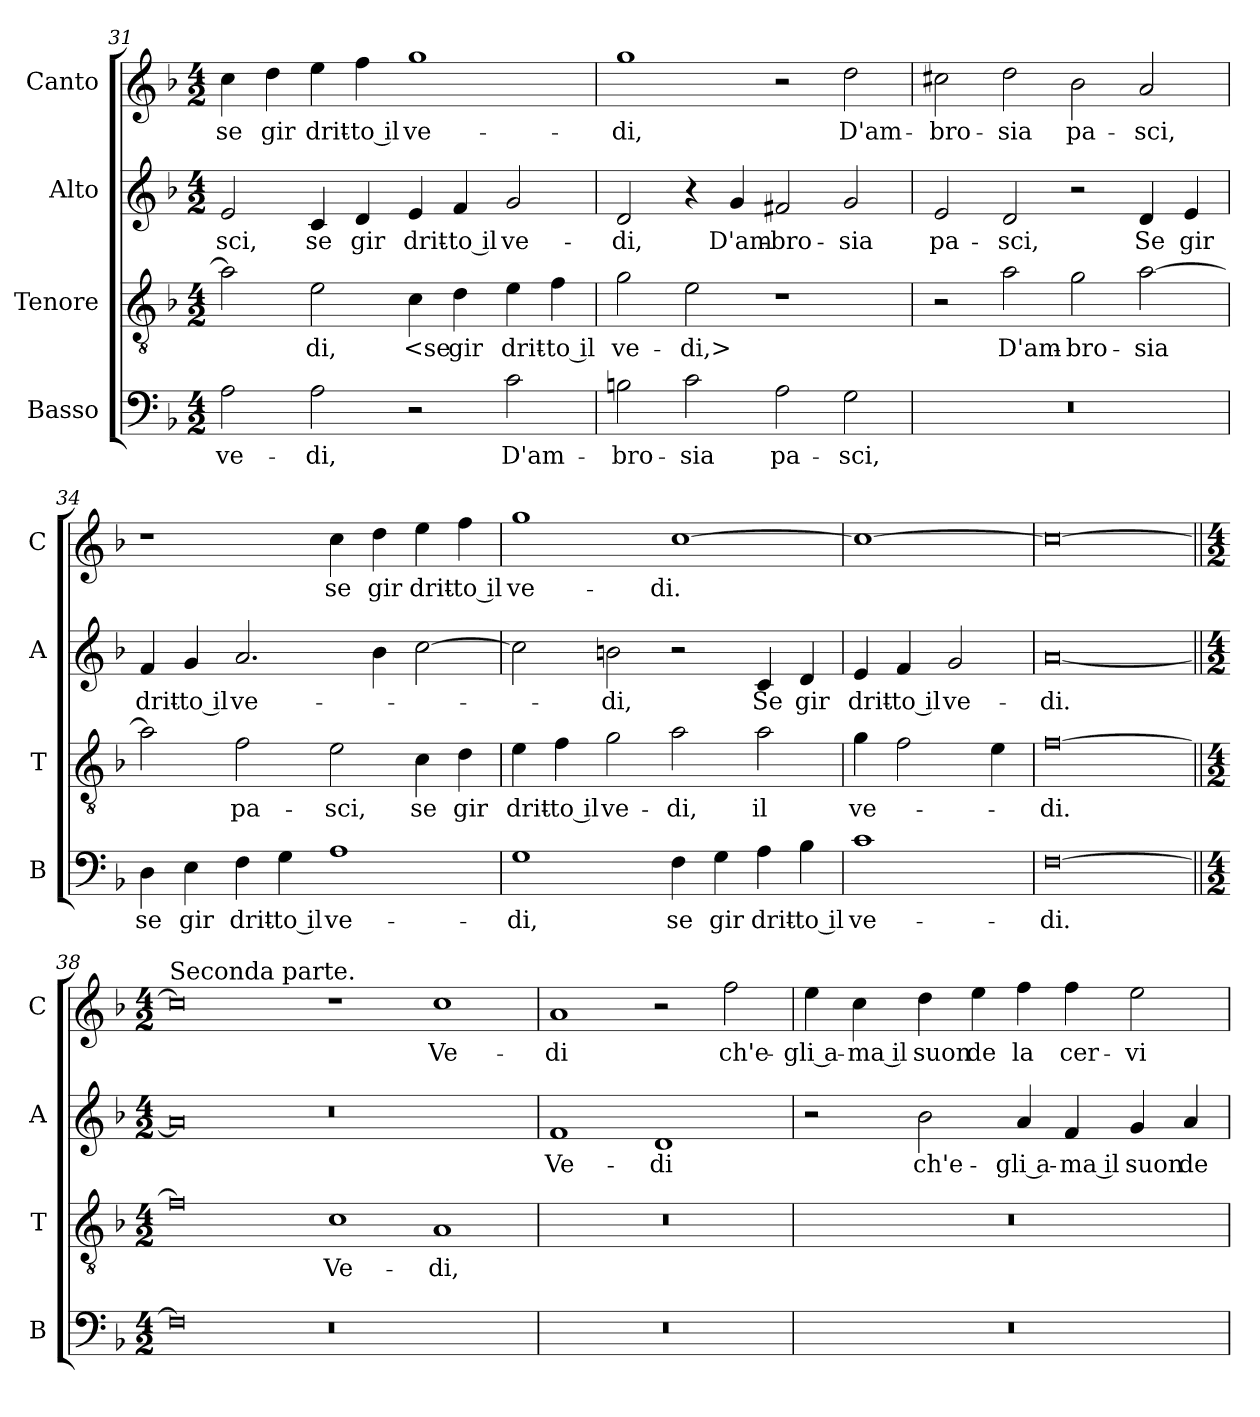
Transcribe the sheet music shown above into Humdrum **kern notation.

**kern	**text	**kern	**text	**kern	**text	**kern	**text
*part4	*part4	*part3	*part3	*part2	*part2	*part1	*part1
*staff4	*staff4	*staff3	*staff3	*staff2	*staff2	*staff1	*staff1
*I"Basso	*	*I"Tenore	*	*I"Alto	*	*I"Canto	*
*I'B	*	*I'T	*	*I'A	*	*I'C	*
*clefF4	*	*clefGv2	*	*clefG2	*	*clefG2	*
*k[b-]	*	*k[b-]	*	*k[b-]	*	*k[b-]	*
*F:	*	*F:	*	*F:	*	*F:	*
*M4/2	*	*M4/2	*	*M4/2	*	*M4/2	*
=31	=31	=31	=31	=31	=31	=31	=31
2A	ve-	2a]	.	2e	-sci,	4cc	se
.	.	.	.	.	.	4dd	gir
2A	-di,	2e	-di,	4c	se	4ee	drit-
.	.	.	.	4d	gir	4ff	-to il
2r	.	4c	<se	4e	drit-	1gg	ve-
.	.	4d	gir	4f	-to il	.	.
2c	D'am-	4e	drit-	2g	ve-	.	.
.	.	4f	-to il	.	.	.	.
=32	=32	=32	=32	=32	=32	=32	=32
2Bn	-bro-	2g	ve-	2d	-di,	1gg	-di,
2c	-sia	2e	-di,>	4r	.	.	.
.	.	.	.	4g	D'am-	.	.
2A	pa-	1r	.	2f#X	-bro-	2r	.
2G	-sci,	.	.	2g	-sia	2dd	D'am-
=33	=33	=33	=33	=33	=33	=33	=33
0r	.	2r	.	2e	pa-	2cc#X	-bro-
.	.	2a	D'am-	2d	-sci,	2dd	-sia
.	.	2g	-bro-	2r	.	2b-	pa-
.	.	[2a	-sia	4d	Se	2a	-sci,
.	.	.	.	4e	gir	.	.
=34	=34	=34	=34	=34	=34	=34	=34
4D	se	2a]	.	4f	drit-	1r	.
4E	gir	.	.	4g	-to il	.	.
4F	drit-	2f	pa-	2.a	ve-	.	.
4G	-to il	.	.	.	.	.	.
1A	ve-	2e	-sci,	.	.	4cc	se
.	.	.	.	4b-	.	4dd	gir
.	.	4c	se	[2cc	.	4ee	drit-
.	.	4d	gir	.	.	4ff	-to il
=35	=35	=35	=35	=35	=35	=35	=35
1G	-di,	4e	drit-	2cc]	.	1gg	ve-
.	.	4f	-to il	.	.	.	.
.	.	2g	ve-	2bn	-di,	.	.
4F	se	2a	-di,	2r	.	[1cc	-di.
4G	gir	.	.	.	.	.	.
4A	drit-	2a	il	4c	Se	.	.
4B-	-to il	.	.	4d	gir	.	.
=36	=36	=36	=36	=36	=36	=36	=36
1c	ve-	4g	ve-	4e	drit-	1cc_	.
.	.	2f	.	4f	-to il	.	.
.	.	.	.	2g	ve-	.	.
.	.	4e	.	.	.	.	.
=37	=37	=37	=37	=37	=37	=37	=37
[0F	-di.	[0f	-di.	[0a	-di.	0cc_	.
=38||	=38||	=38||	=38||	=38||	=38||	=38||	=38||
*M4/2	*	*M4/2	*	*M4/2	*	*M4/2	*
!	!	!	!	!	!	!LO:TX:a:t=Seconda parte.	!
0F]	.	0f]	.	0a]	.	0cc]	.
0r	.	1c	Ve-	0r	.	1r	.
.	.	1A	-di,	.	.	1cc	Ve-
=39	=39	=39	=39	=39	=39	=39	=39
0r	.	0r	.	1f	Ve-	1a	-di
.	.	.	.	1d	-di	2r	.
.	.	.	.	.	.	2ff	ch'e-
=40	=40	=40	=40	=40	=40	=40	=40
0r	.	0r	.	2r	.	4ee	-gli a-
.	.	.	.	.	.	4cc	-ma il
.	.	.	.	2b-	ch'e-	4dd	suon
.	.	.	.	.	.	4ee	de
.	.	.	.	4a	-gli a-	4ff	la
.	.	.	.	4f	-ma il	4ff	cer-
.	.	.	.	4g	suon	2ee	-vi-
.	.	.	.	4a	de	.	.
=	=	=	=	=	=	=	=
*-	*-	*-	*-	*-	*-	*-	*-
